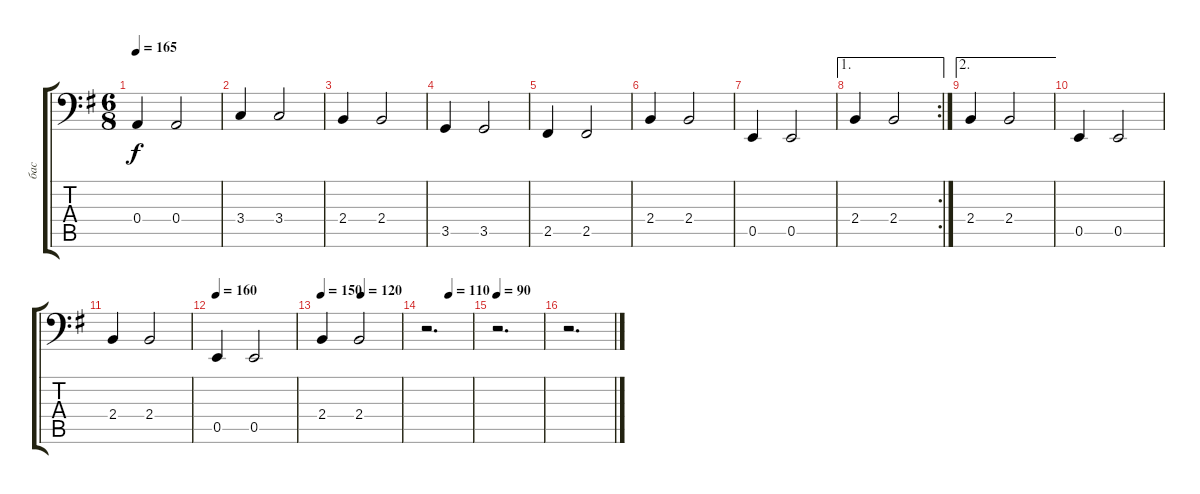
\track ("бас" "бас") {instrument acousticbass}
\staff {score tabs}
\tuning (C3 G2 D2 A1 E1 B0) {hide}
\ts (6 8)
\tempo 165
\clef f4
\ks eminor
0.4.4{dy f} 0.4.2 |
3.4.4 3.4.2 |
2.4.4 2.4.2 |
3.5.4 3.5.2 |
2.5.4 2.5.2 |
2.4.4 2.4.2 |
0.5.4 0.5.2 |
\ae 1
\rc 2
2.4.4 2.4.2 |
\ae 2
2.4.4 2.4.2 |
0.5.4 0.5.2 |
2.4.4 2.4.2 |
\tempo 160
0.5.4 0.5.2 |
\tempo 150
\tempo (120 0.5)
2.4.4 2.4.2 |
\tempo (110 0.5)
r.2{d} |
\tempo 90
r.2{d} |
r.2{d}
